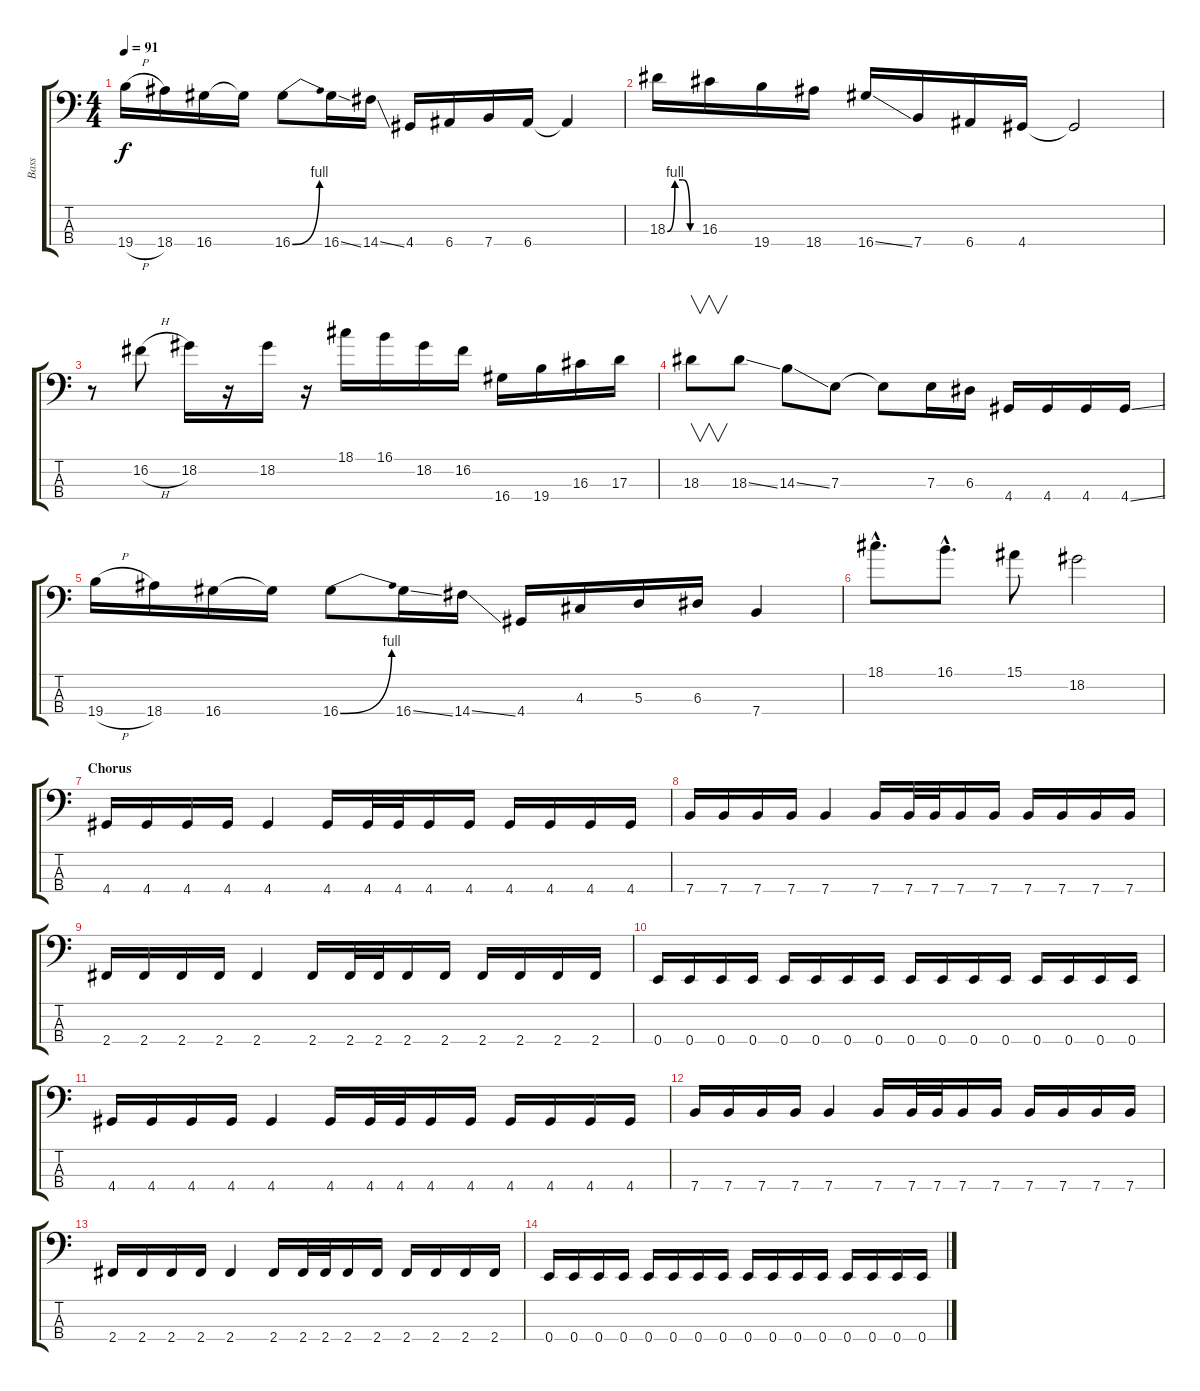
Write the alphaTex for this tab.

\track ("Bass" "Bass") {instrument electricbasspick}
\staff {score tabs}
\tuning (G2 D2 A1 E1) {hide}
\ts (4 4)
\tempo 91
\clef f4
\ks c
19.4{h}.16{dy f} 18.4.16 16.4.16 16.4{t}.16 16.4{be (bend 0 0 60 4)}.8 16.4{ss}.16 14.4{ss}.16 4.4.16 6.4.16 7.4.16 6.4.16 6.4{t}.4 |
18.3{be (custom 0 0 15 4 30 4 45 0 60 0)}.16 16.3.16 19.4.16 18.4.16 16.4{ss}.16 7.4.16 6.4.16 4.4.16 4.4{t}.2 |
r.8 16.2{h}.8 18.2.16 r.16 18.2.16 r.16 18.1.16 16.1.16 18.2.16 16.2.16 16.4.16 19.4.16 16.3.16 17.3.16 |
18.3.8{v} 18.3{ss}.8 14.3{ss}.8 7.3.8 7.3{t}.8 7.3.16 6.3.16 4.4.16 4.4.16 4.4.16 4.4{ss}.16 |
19.4{h}.16 18.4.16 16.4.16 16.4{t}.16 16.4{be (bend 0 0 60 4)}.8 16.4{ss}.16 14.4{ss}.16 4.4.16 4.3.16 5.3.16 6.3.16 7.4.4 |
18.1{hac}.8{d} 16.1{hac}.8{d} 15.1.8 18.2.2 |
\section ("" "Chorus")
4.4.16{volume 12} 4.4.16 4.4.16 4.4.16 4.4.4 4.4.16 4.4.32 4.4.32 4.4.16 4.4.16 4.4.16 4.4.16 4.4.16 4.4.16 |
7.4.16 7.4.16 7.4.16 7.4.16 7.4.4 7.4.16 7.4.32 7.4.32 7.4.16 7.4.16 7.4.16 7.4.16 7.4.16 7.4.16 |
2.4.16 2.4.16 2.4.16 2.4.16 2.4.4 2.4.16 2.4.32 2.4.32 2.4.16 2.4.16 2.4.16 2.4.16 2.4.16 2.4.16 |
0.4.16 0.4.16 0.4.16 0.4.16 0.4.16 0.4.16 0.4.16 0.4.16 0.4.16 0.4.16 0.4.16 0.4.16 0.4.16 0.4.16 0.4.16 0.4.16 |
4.4.16 4.4.16 4.4.16 4.4.16 4.4.4 4.4.16 4.4.32 4.4.32 4.4.16 4.4.16 4.4.16 4.4.16 4.4.16 4.4.16 |
7.4.16 7.4.16 7.4.16 7.4.16 7.4.4 7.4.16 7.4.32 7.4.32 7.4.16 7.4.16 7.4.16 7.4.16 7.4.16 7.4.16 |
2.4.16 2.4.16 2.4.16 2.4.16 2.4.4 2.4.16 2.4.32 2.4.32 2.4.16 2.4.16 2.4.16 2.4.16 2.4.16 2.4.16 |
0.4.16 0.4.16 0.4.16 0.4.16 0.4.16 0.4.16 0.4.16 0.4.16 0.4.16 0.4.16 0.4.16 0.4.16 0.4.16 0.4.16 0.4.16 0.4.16
